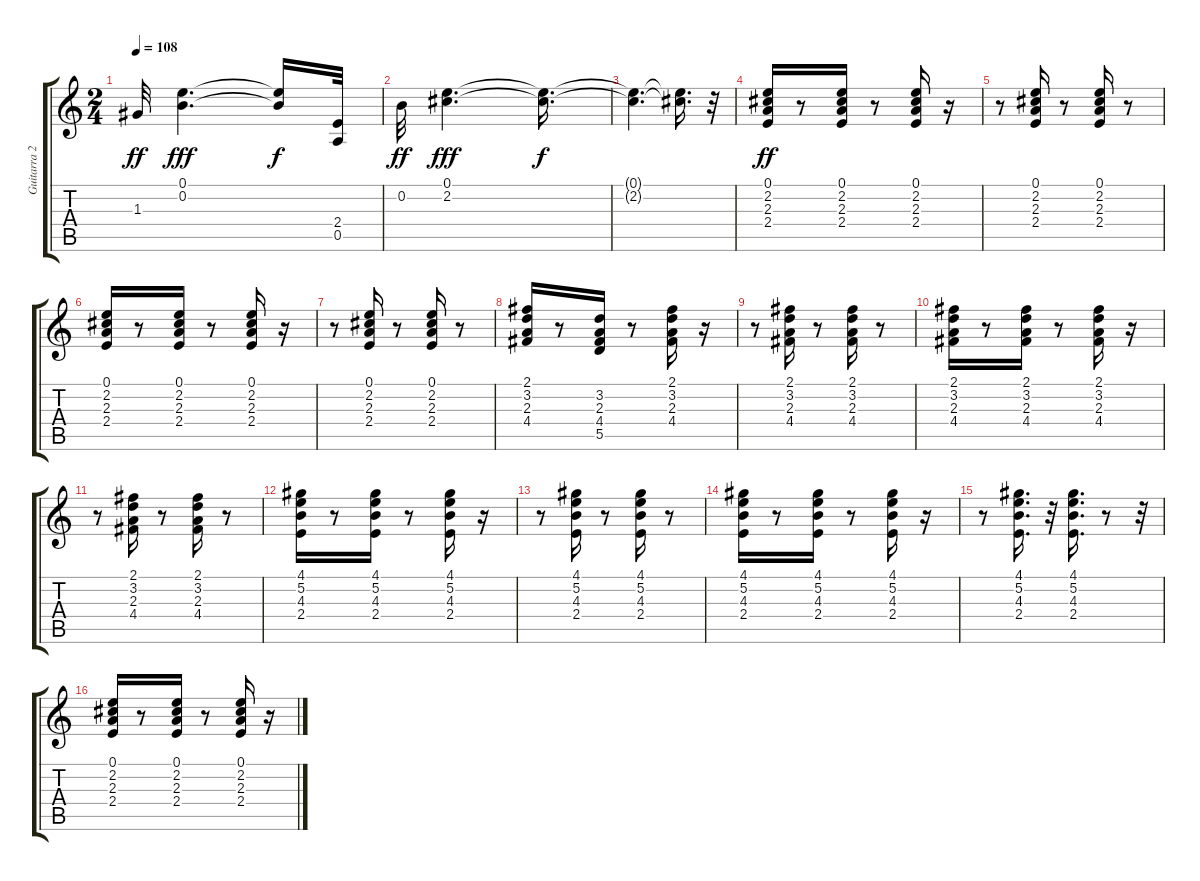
\track ("Guitarra 2" "Guitarra 2") {instrument acousticguitarnylon}
\staff {score tabs}
\tuning (E4 B3 G3 D3 A2 E2) {hide}
\ts (2 4)
\tempo 108
\clef g2
\ks c
1.3.32{dy ff} (0.1 0.2).4{d dy fff} (0.1{t} 0.2{t}).16{dy f} (2.4 0.5).32 |
0.2.32{dy ff} (0.1 2.2).4{d dy fff} (0.1{t} 2.2{t}).16{d dy f} |
(0.1{t} 2.2{t}).4{d} (0.1{t} 2.2{t}).16{d} r.32 |
(0.1 2.2 2.3 2.4).16{dy ff} r.8 (0.1 2.2 2.3 2.4).16 r.8 (0.1 2.2 2.3 2.4).16 r.16 |
r.8 (0.1 2.2 2.3 2.4).16 r.8 (0.1 2.2 2.3 2.4).16 r.8 |
(0.1 2.2 2.3 2.4).16 r.8 (0.1 2.2 2.3 2.4).16 r.8 (0.1 2.2 2.3 2.4).16 r.16 |
r.8 (0.1 2.2 2.3 2.4).16 r.8 (0.1 2.2 2.3 2.4).16 r.8 |
(2.1 3.2 2.3 4.4).16 r.8 (3.2 2.3 4.4 5.5).16 r.8 (2.1 3.2 2.3 4.4).16 r.16 |
r.8 (2.1 3.2 2.3 4.4).16 r.8 (2.1 3.2 2.3 4.4).16 r.8 |
(2.1 3.2 2.3 4.4).16 r.8 (2.1 3.2 2.3 4.4).16 r.8 (2.1 3.2 2.3 4.4).16 r.16 |
r.8 (2.1 3.2 2.3 4.4).16 r.8 (2.1 3.2 2.3 4.4).16 r.8 |
(4.1 5.2 4.3 2.4).16 r.8 (4.1 5.2 4.3 2.4).16 r.8 (4.1 5.2 4.3 2.4).16 r.16 |
r.8 (4.1 5.2 4.3 2.4).16 r.8 (4.1 5.2 4.3 2.4).16 r.8 |
(4.1 5.2 4.3 2.4).16 r.8 (4.1 5.2 4.3 2.4).16 r.8 (4.1 5.2 4.3 2.4).16 r.16 |
r.8 (4.1 5.2 4.3 2.4).16{d} r.32 (4.1 5.2 4.3 2.4).16{d} r.8 r.32 |
(0.1 2.2 2.3 2.4).16 r.8 (0.1 2.2 2.3 2.4).16 r.8 (0.1 2.2 2.3 2.4).16 r.16
